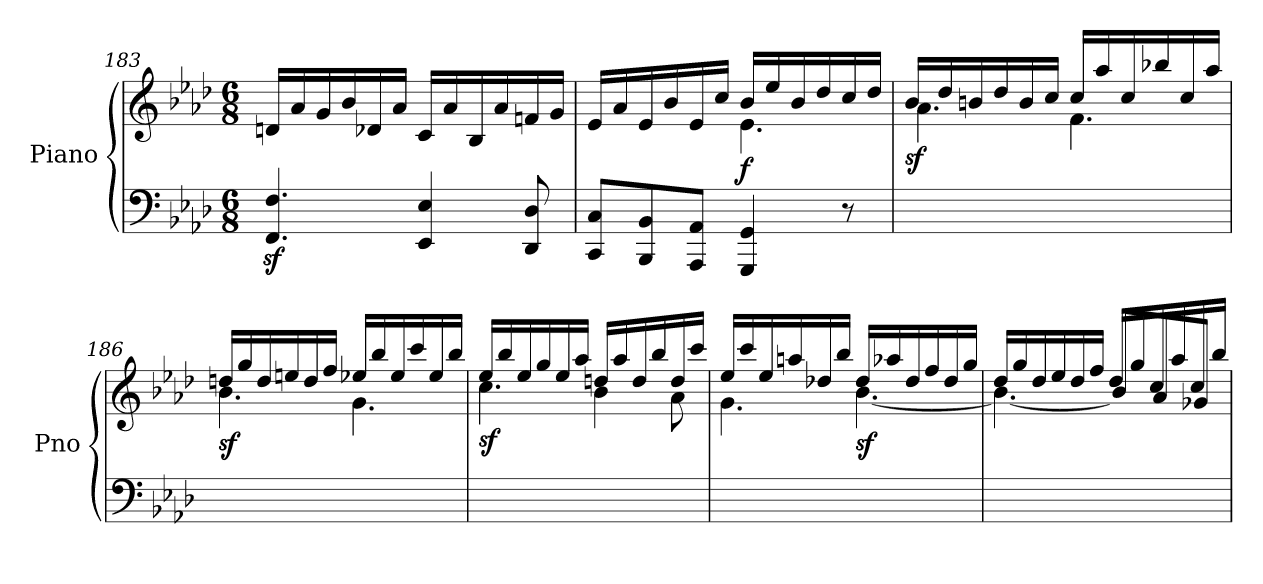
**kern	**kern	**dynam
*part1	*part1	*part1
*staff2	*staff1	*staff1/2
*I"Piano	*	*
*I'Pno	*	*
*clefF4	*clefG2	*
*k[b-e-a-d-]	*k[b-e-a-d-]	*
*M6/8	*M6/8	*
=183	=183	=183
4.FF/z< 4.F/z<	16dn/LL	.
.	16a-/	.
.	16g/	.
.	16b-/	.
.	16d-X/	.
.	16a-/JJ	.
4EE-/ 4E-/	16c/LL	.
.	16a-/	.
.	16B-/	.
.	16a-/	.
8DD-/ 8D-/	16fn/	.
.	16g/JJ	.
=184	=184	=184
*	*^	*
8CC/ 8C/L	16e-/LL	4.ryy	.
.	16a-/	.	.
8BBB-/ 8BB-/	16e-/	.	.
.	16b-/	.	.
8AAA-/ 8AA-/J	16e-/	.	.
.	16cc/JJ	.	.
!	!	!	!LO:DY:b
4GGG/ 4GG/	16b-/LL	4.e-\	f
.	16ee-/	.	.
.	16b-/	.	.
.	16dd-/	.	.
8r	16cc/	.	.
.	16dd-/JJ	.	.
!!LO:PB:g=z	!!
=185	=185	=185	=185
!	!	!	!LO:DY:b
2.ryy	16b-/LL	4.a-\	sf
.	16dd-/	.	.
.	16bn/	.	.
.	16dd-/	.	.
.	16b/	.	.
.	16cc/JJ	.	.
.	16cc/LL	4.f\	.
.	16aa-/	.	.
.	16cc/	.	.
.	16bb-X/	.	.
.	16cc/	.	.
.	16aa-/JJ	.	.
=186	=186	=186	=186
!	!	!	!LO:DY:b
2.ryy	16ddn/LL	4.b-\	sf
.	16gg/	.	.
.	16dd/	.	.
.	16een/	.	.
.	16dd/	.	.
.	16ff/JJ	.	.
.	16ee-X/LL	4.g\	.
.	16bb-/	.	.
.	16ee-/	.	.
.	16ccc/	.	.
.	16ee-/	.	.
.	16bb-/JJ	.	.
=187	=187	=187	=187
!	!	!	!LO:DY:b
2.ryy	16ee-/LL	4.cc\	sf
.	16bb-/	.	.
.	16ee-/	.	.
.	16gg/	.	.
.	16ee-/	.	.
.	16aa-/JJ	.	.
.	16ddn/LL	4b-\	.
.	16aa-/	.	.
.	16dd/	.	.
.	16bb-/	.	.
.	16dd/	8a-\	.
.	16ccc/JJ	.	.
!!LO:LB:g=z	!!
=188	=188	=188	=188
2.ryy	16ee-/LL	4.g\	.
.	16ccc/	.	.
.	16ee-/	.	.
.	16aan/	.	.
.	16dd-X/	.	.
.	16bb-/JJ	.	.
!	!	!	!LO:DY:b
.	16dd-/LL	[4.b-\	sf
.	16aa-X/	.	.
.	16dd-/	.	.
.	16ff/	.	.
.	16dd-/	.	.
.	16gg/JJ	.	.
=189	=189	=189	=189
2.ryy	16dd-/LL	4.b-\_	.
.	16gg/	.	.
.	16dd-/	.	.
.	16ee-/	.	.
.	16dd-/	.	.
.	16ff/JJ	.	.
.	16dd-/LL	8b-/L]	.
.	16gg/	.	.
.	16cc/	8a-/	.
.	16aa-/	.	.
.	16cc/	8g-X/J	.
.	16bb-/JJ	.	.
*	*v	*v	*
=	=	=
*-	*-	*-
